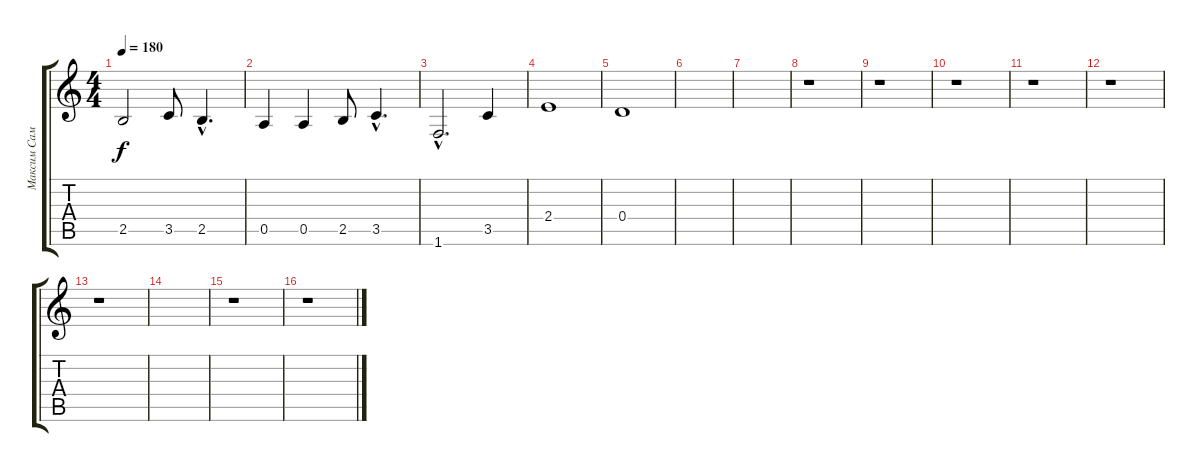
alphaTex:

\track ("Максим Самосват" "Максим Сам") {instrument contrabass}
\staff {score tabs}
\tuning (E4 B3 G3 D3 A2 E2) {hide}
\ts (4 4)
\tempo 180
\clef g2
\ks c
2.5.2{dy f} 3.5.8 2.5{hac}.4{d} |
0.5.4 0.5.4 2.5.8 3.5{hac}.4{d} |
1.6{hac}.2{d} 3.5.4 |
2.4.1 |
0.4.1 |
|
|
r.1 |
r.1 |
r.1 |
r.1 |
r.1 |
r.1 |
|
r.1 |
r.1
